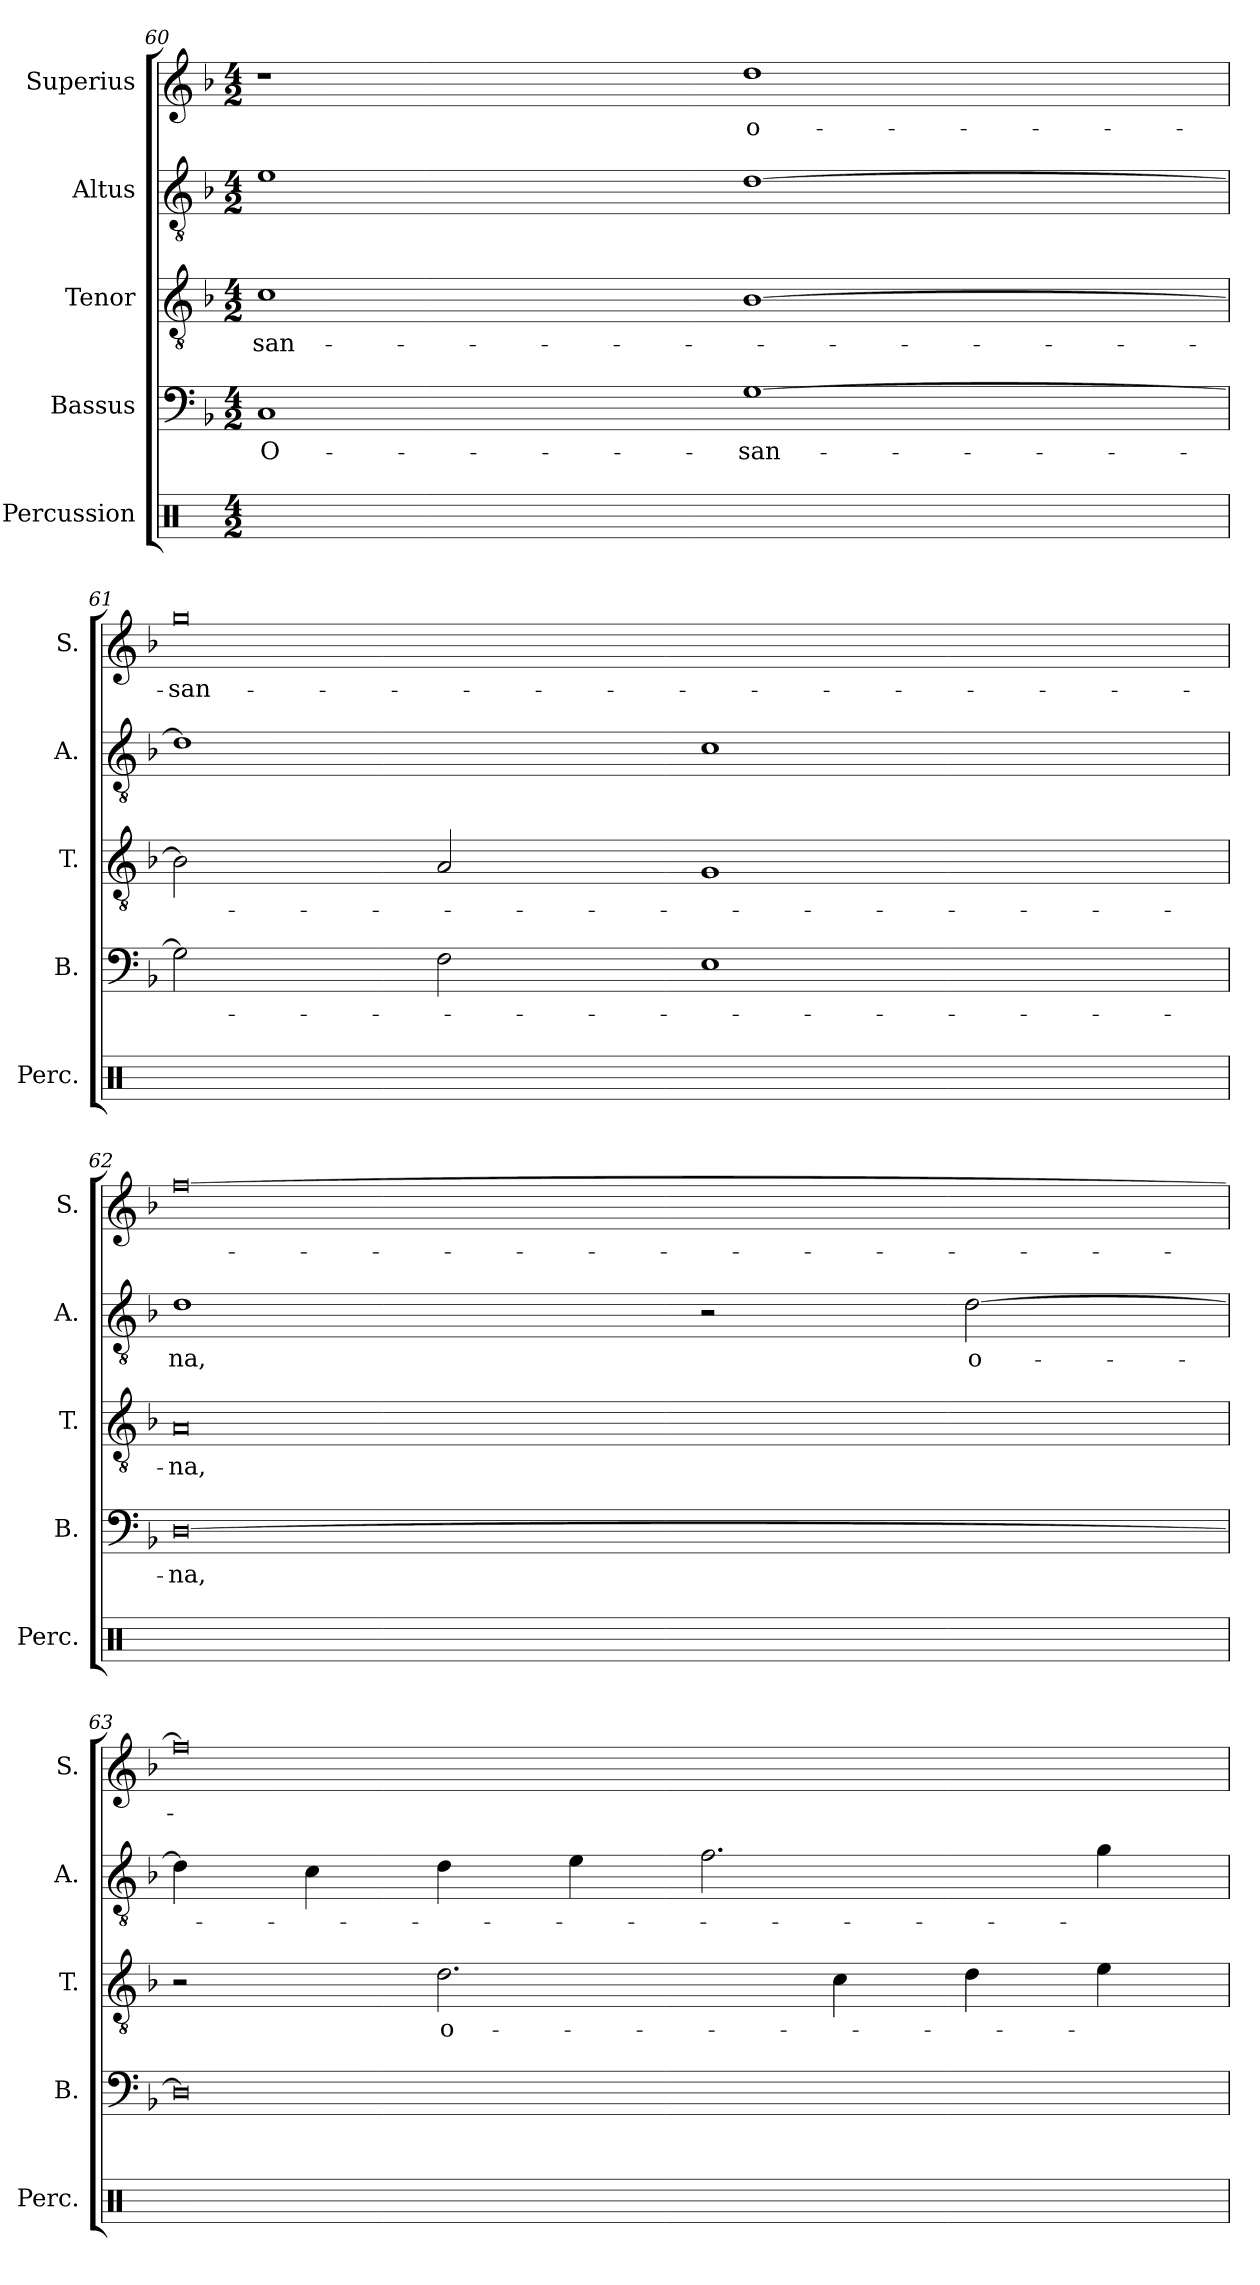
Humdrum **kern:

**kern	**kern	**text	**kern	**text	**kern	**text	**kern	**text
*part5	*part4	*part4	*part3	*part3	*part2	*part2	*part1	*part1
*staff5	*staff4	*staff4	*staff3	*staff3	*staff2	*staff2	*staff1	*staff1
*I"Percussion	*I"Bassus	*	*I"Tenor	*	*I"Altus	*	*I"Superius	*
*I'Perc.	*I'B.	*	*I'T.	*	*I'A.	*	*I'S.	*
*clefX	*clefF4	*	*clefGv2	*	*clefGv2	*	*clefG2	*
*	*	*	*ITrd7c12	*	*ITrd7c12	*	*	*
*k[]	*k[b-]	*	*k[b-]	*	*k[b-]	*	*k[b-]	*
*C:	*F:	*	*F:	*	*F:	*	*F:	*
*M4/2	*M4/2	*	*M4/2	*	*M4/2	*	*M4/2	*
=60	=60	=60	=60	=60	=60	=60	=60	=60
!	!	!LO:LY:b:color=#000000	!	!	!	!	!	!
!	!	!	!	!LO:LY:b:color=#000000	!	!	!	!
16Rei/LLyy	1Ci	O-	1Ci	-san-	1Ei	.	1r	.
16Rei/yy	.	.	.	.	.	.	.	.
16Rei/yy	.	.	.	.	.	.	.	.
16Rei/JJyy	.	.	.	.	.	.	.	.
16Rei/LLyy	.	.	.	.	.	.	.	.
16Rei/yy	.	.	.	.	.	.	.	.
16Rei/yy	.	.	.	.	.	.	.	.
16Rei/JJyy	.	.	.	.	.	.	.	.
16Rei/LLyy	.	.	.	.	.	.	.	.
16Rei/yy	.	.	.	.	.	.	.	.
16Rei/yy	.	.	.	.	.	.	.	.
16Rei/JJyy	.	.	.	.	.	.	.	.
16Rei/LLyy	.	.	.	.	.	.	.	.
16Rei/yy	.	.	.	.	.	.	.	.
16Rei/yy	.	.	.	.	.	.	.	.
16Rei/JJyy	.	.	.	.	.	.	.	.
!	!	!LO:LY:b:color=#000000	!	!	!	!	!	!
!	!	!	!	!	!	!	!	!LO:LY:b:color=#000000
16Rei/LLyy	[>1Gi	-san-	[>1BB-i	.	[>1Di	.	1ddi	o-
16Rei/yy	.	.	.	.	.	.	.	.
16Rei/yy	.	.	.	.	.	.	.	.
16Rei/JJyy	.	.	.	.	.	.	.	.
16Rei/LLyy	.	.	.	.	.	.	.	.
16Rei/yy	.	.	.	.	.	.	.	.
16Rei/yy	.	.	.	.	.	.	.	.
16Rei/JJyy	.	.	.	.	.	.	.	.
16Rei/LLyy	.	.	.	.	.	.	.	.
16Rei/yy	.	.	.	.	.	.	.	.
16Rei/yy	.	.	.	.	.	.	.	.
16Rei/JJyy	.	.	.	.	.	.	.	.
16Rei/LLyy	.	.	.	.	.	.	.	.
16Rei/yy	.	.	.	.	.	.	.	.
16Rei/yy	.	.	.	.	.	.	.	.
16Rei/JJyy	.	.	.	.	.	.	.	.
=61	=61	=61	=61	=61	=61	=61	=61	=61
!	!	!	!	!	!	!	!	!LO:LY:b:color=#000000
16Rei/LLyy	2Gi\]	.	2BB-i\]	.	1Di]	.	0ggi	-san-
16Rei/yy	.	.	.	.	.	.	.	.
16Rei/yy	.	.	.	.	.	.	.	.
16Rei/JJyy	.	.	.	.	.	.	.	.
16Rei/LLyy	.	.	.	.	.	.	.	.
16Rei/yy	.	.	.	.	.	.	.	.
16Rei/yy	.	.	.	.	.	.	.	.
16Rei/JJyy	.	.	.	.	.	.	.	.
16Rei/LLyy	2Fi\	.	2AAi/	.	.	.	.	.
16Rei/yy	.	.	.	.	.	.	.	.
16Rei/yy	.	.	.	.	.	.	.	.
16Rei/JJyy	.	.	.	.	.	.	.	.
16Rei/LLyy	.	.	.	.	.	.	.	.
16Rei/yy	.	.	.	.	.	.	.	.
16Rei/yy	.	.	.	.	.	.	.	.
16Rei/JJyy	.	.	.	.	.	.	.	.
16Rei/LLyy	1Ei	.	1GGi	.	1Ci	.	.	.
16Rei/yy	.	.	.	.	.	.	.	.
16Rei/yy	.	.	.	.	.	.	.	.
16Rei/JJyy	.	.	.	.	.	.	.	.
16Rei/LLyy	.	.	.	.	.	.	.	.
16Rei/yy	.	.	.	.	.	.	.	.
16Rei/yy	.	.	.	.	.	.	.	.
16Rei/JJyy	.	.	.	.	.	.	.	.
16Rei/LLyy	.	.	.	.	.	.	.	.
16Rei/yy	.	.	.	.	.	.	.	.
16Rei/yy	.	.	.	.	.	.	.	.
16Rei/JJyy	.	.	.	.	.	.	.	.
16Rei/LLyy	.	.	.	.	.	.	.	.
16Rei/yy	.	.	.	.	.	.	.	.
16Rei/yy	.	.	.	.	.	.	.	.
16Rei/JJyy	.	.	.	.	.	.	.	.
=62	=62	=62	=62	=62	=62	=62	=62	=62
!	!	!LO:LY:b:color=#000000	!	!	!	!	!	!
!	!	!	!	!LO:LY:b:color=#000000	!	!	!	!
!	!	!	!	!	!	!LO:LY:b:color=#000000	!	!
16Rei/LLyy	[>0Di	-na,	0AAi	-na,	1Di	-na,	[>0ffi	.
16Rei/yy	.	.	.	.	.	.	.	.
16Rei/yy	.	.	.	.	.	.	.	.
16Rei/JJyy	.	.	.	.	.	.	.	.
16Rei/LLyy	.	.	.	.	.	.	.	.
16Rei/yy	.	.	.	.	.	.	.	.
16Rei/yy	.	.	.	.	.	.	.	.
16Rei/JJyy	.	.	.	.	.	.	.	.
16Rei/LLyy	.	.	.	.	.	.	.	.
16Rei/yy	.	.	.	.	.	.	.	.
16Rei/yy	.	.	.	.	.	.	.	.
16Rei/JJyy	.	.	.	.	.	.	.	.
16Rei/LLyy	.	.	.	.	.	.	.	.
16Rei/yy	.	.	.	.	.	.	.	.
16Rei/yy	.	.	.	.	.	.	.	.
16Rei/JJyy	.	.	.	.	.	.	.	.
16Rei/LLyy	.	.	.	.	2r	.	.	.
16Rei/yy	.	.	.	.	.	.	.	.
16Rei/yy	.	.	.	.	.	.	.	.
16Rei/JJyy	.	.	.	.	.	.	.	.
16Rei/LLyy	.	.	.	.	.	.	.	.
16Rei/yy	.	.	.	.	.	.	.	.
16Rei/yy	.	.	.	.	.	.	.	.
16Rei/JJyy	.	.	.	.	.	.	.	.
!	!	!	!	!	!	!LO:LY:b:color=#000000	!	!
16Rei/LLyy	.	.	.	.	[>2Di\	o-	.	.
16Rei/yy	.	.	.	.	.	.	.	.
16Rei/yy	.	.	.	.	.	.	.	.
16Rei/JJyy	.	.	.	.	.	.	.	.
16Rei/LLyy	.	.	.	.	.	.	.	.
16Rei/yy	.	.	.	.	.	.	.	.
16Rei/yy	.	.	.	.	.	.	.	.
16Rei/JJyy	.	.	.	.	.	.	.	.
!!LO:LB:g=z
=63	=63	=63	=63	=63	=63	=63	=63	=63
16Rei/LLyy	0Di]	.	2r	.	4Di\]	.	0ffi]	.
16Rei/yy	.	.	.	.	.	.	.	.
16Rei/yy	.	.	.	.	.	.	.	.
16Rei/JJyy	.	.	.	.	.	.	.	.
16Rei/LLyy	.	.	.	.	4Ci\	.	.	.
16Rei/yy	.	.	.	.	.	.	.	.
16Rei/yy	.	.	.	.	.	.	.	.
16Rei/JJyy	.	.	.	.	.	.	.	.
!	!	!	!	!LO:LY:b:color=#000000	!	!	!	!
16Rei/LLyy	.	.	2.Di\	o-	4Di\	.	.	.
16Rei/yy	.	.	.	.	.	.	.	.
16Rei/yy	.	.	.	.	.	.	.	.
16Rei/JJyy	.	.	.	.	.	.	.	.
16Rei/LLyy	.	.	.	.	4Ei\	.	.	.
16Rei/yy	.	.	.	.	.	.	.	.
16Rei/yy	.	.	.	.	.	.	.	.
16Rei/JJyy	.	.	.	.	.	.	.	.
16Rei/LLyy	.	.	.	.	2.Fi\	.	.	.
16Rei/yy	.	.	.	.	.	.	.	.
16Rei/yy	.	.	.	.	.	.	.	.
16Rei/JJyy	.	.	.	.	.	.	.	.
16Rei/LLyy	.	.	4Ci\	.	.	.	.	.
16Rei/yy	.	.	.	.	.	.	.	.
16Rei/yy	.	.	.	.	.	.	.	.
16Rei/JJyy	.	.	.	.	.	.	.	.
16Rei/LLyy	.	.	4Di\	.	.	.	.	.
16Rei/yy	.	.	.	.	.	.	.	.
16Rei/yy	.	.	.	.	.	.	.	.
16Rei/JJyy	.	.	.	.	.	.	.	.
16Rei/LLyy	.	.	4Ei\	.	4Gi\	.	.	.
16Rei/yy	.	.	.	.	.	.	.	.
16Rei/yy	.	.	.	.	.	.	.	.
16Rei/JJyy	.	.	.	.	.	.	.	.
=	=	=	=	=	=	=	=	=
*-	*-	*-	*-	*-	*-	*-	*-	*-
